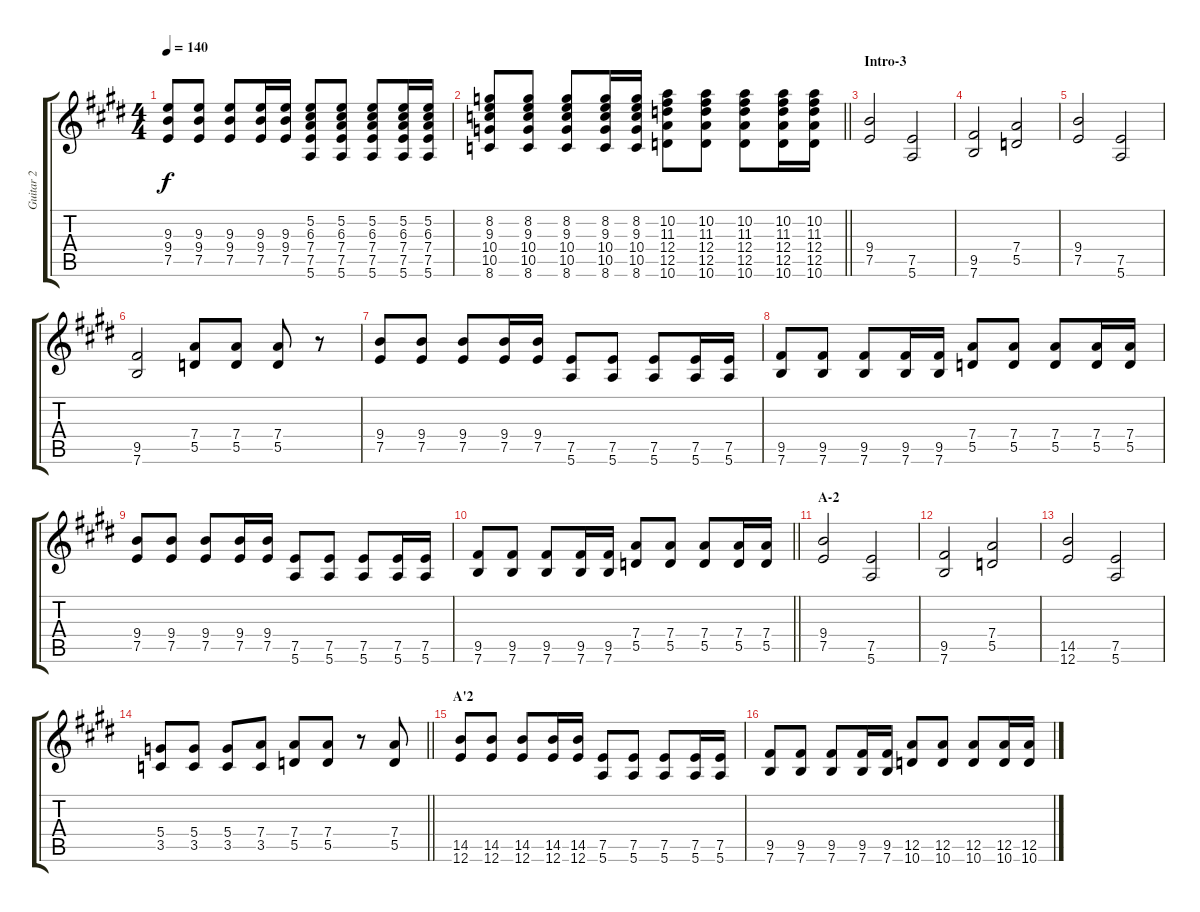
\track ("Guitar 2" "Guitar 2") {instrument overdrivenguitar}
\staff {score tabs}
\tuning (E4 B3 G3 D3 A2 E2) {hide}
\ts (4 4)
\tempo 140
\clef g2
\ks e
(9.3 9.4 7.5).8{dy f} (9.3 9.4 7.5).8 (9.3 9.4 7.5).8 (9.3 9.4 7.5).16 (9.3 9.4 7.5).16 (5.2 6.3 7.4 7.5 5.6).8 (5.2 6.3 7.4 7.5 5.6).8 (5.2 6.3 7.4 7.5 5.6).8 (5.2 6.3 7.4 7.5 5.6).16 (5.2 6.3 7.4 7.5 5.6).16 |
\barLineRight lightlight
(8.2 9.3 10.4 10.5 8.6).8 (8.2 9.3 10.4 10.5 8.6).8 (8.2 9.3 10.4 10.5 8.6).8 (8.2 9.3 10.4 10.5 8.6).16 (8.2 9.3 10.4 10.5 8.6).16 (10.2 11.3 12.4 12.5 10.6).8 (10.2 11.3 12.4 12.5 10.6).8 (10.2 11.3 12.4 12.5 10.6).8 (10.2 11.3 12.4 12.5 10.6).16 (10.2 11.3 12.4 12.5 10.6).16 |
\section ("" "Intro-3")
(9.4 7.5).2 (7.5 5.6).2 |
(9.5 7.6).2 (7.4 5.5).2 |
(9.4 7.5).2 (7.5 5.6).2 |
(9.5 7.6).2 (7.4 5.5).8 (7.4 5.5).8 (7.4 5.5).8 r.8 |
(9.4 7.5).8 (9.4 7.5).8 (9.4 7.5).8 (9.4 7.5).16 (9.4 7.5).16 (7.5 5.6).8 (7.5 5.6).8 (7.5 5.6).8 (7.5 5.6).16 (7.5 5.6).16 |
(9.5 7.6).8 (9.5 7.6).8 (9.5 7.6).8 (9.5 7.6).16 (9.5 7.6).16 (7.4 5.5).8 (7.4 5.5).8 (7.4 5.5).8 (7.4 5.5).16 (7.4 5.5).16 |
(9.4 7.5).8 (9.4 7.5).8 (9.4 7.5).8 (9.4 7.5).16 (9.4 7.5).16 (7.5 5.6).8 (7.5 5.6).8 (7.5 5.6).8 (7.5 5.6).16 (7.5 5.6).16 |
\barLineRight lightlight
(9.5 7.6).8 (9.5 7.6).8 (9.5 7.6).8 (9.5 7.6).16 (9.5 7.6).16 (7.4 5.5).8 (7.4 5.5).8 (7.4 5.5).8 (7.4 5.5).16 (7.4 5.5).16 |
\section ("" "A-2")
(9.4 7.5).2 (7.5 5.6).2 |
(9.5 7.6).2 (7.4 5.5).2 |
(14.5 12.6).2 (7.5 5.6).2 |
\barLineRight lightlight
(5.4 3.5).8 (5.4 3.5).8 (5.4 3.5).8 (7.4 3.5).8 (7.4 5.5).8 (7.4 5.5).8 r.8 (7.4 5.5).8 |
\section ("" "A'2")
(14.5 12.6).8 (14.5 12.6).8 (14.5 12.6).8 (14.5 12.6).16 (14.5 12.6).16 (7.5 5.6).8 (7.5 5.6).8 (7.5 5.6).8 (7.5 5.6).16 (7.5 5.6).16 |
(9.5 7.6).8 (9.5 7.6).8 (9.5 7.6).8 (9.5 7.6).16 (9.5 7.6).16 (12.5 10.6).8 (12.5 10.6).8 (12.5 10.6).8 (12.5 10.6).16 (12.5 10.6).16
